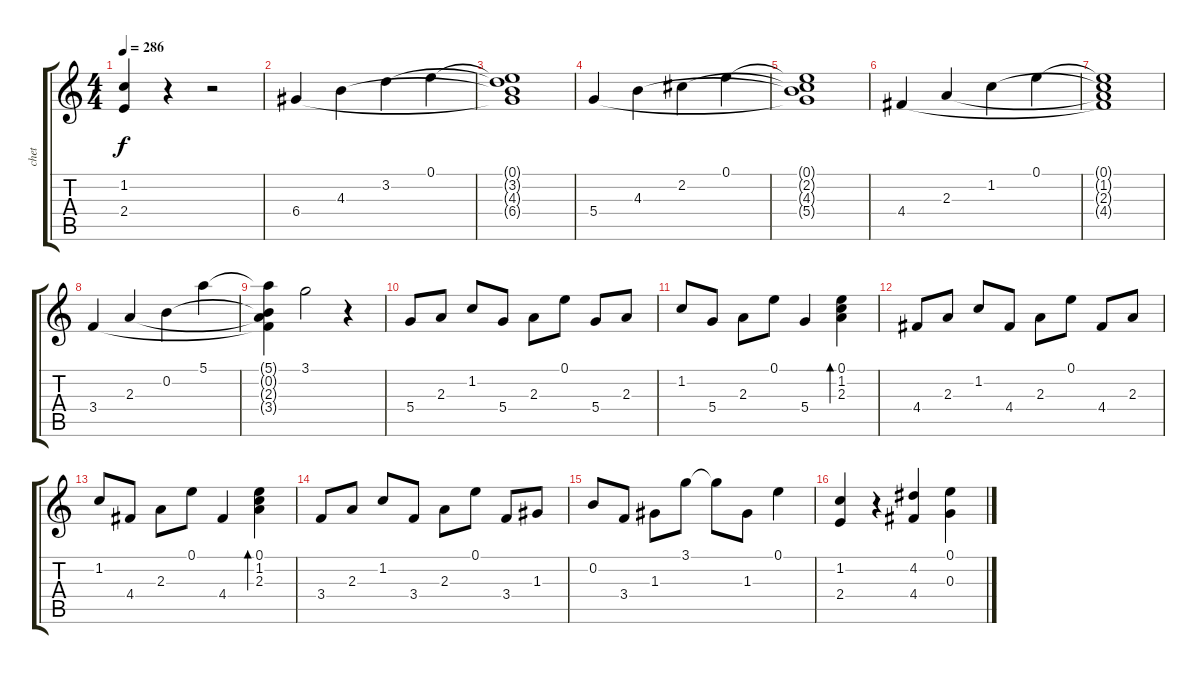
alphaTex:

\track ("chet" "chet") {instrument acousticguitarnylon}
\staff {score tabs}
\tuning (E4 B3 G3 D3 A2 E2) {hide}
\ts (4 4)
\tempo 286
\clef g2
\ks c
(1.2 2.4).4{dy f} r.4 r.2 |
6.4.4 4.3.4 3.2.4 0.1.4 |
(0.1{t} 3.2{t} 4.3{t} 6.4{t}).1 |
5.4.4 4.3.4 2.2.4 0.1.4 |
(0.1{t} 2.2{t} 4.3{t} 5.4{t}).1 |
4.4.4 2.3.4 1.2.4 0.1.4 |
(0.1{t} 1.2{t} 2.3{t} 4.4{t}).1 |
3.4.4 2.3.4 0.2.4 5.1.4 |
(5.1{t} 0.2{t} 2.3{t} 3.4{t}).4 3.1.2 r.4 |
5.4.8 2.3.8 1.2.8 5.4.8 2.3.8 0.1.8 5.4.8 2.3.8 |
1.2.8 5.4.8 2.3.8 0.1.8 5.4.4 (0.1 1.2 2.3).4{bd 240} |
4.4.8 2.3.8 1.2.8 4.4.8 2.3.8 0.1.8 4.4.8 2.3.8 |
1.2.8 4.4.8 2.3.8 0.1.8 4.4.4 (0.1 1.2 2.3).4{bd 240} |
3.4.8 2.3.8 1.2.8 3.4.8 2.3.8 0.1.8 3.4.8 1.3.8 |
0.2.8 3.4.8 1.3.8 3.1.8 3.1{t}.8 1.3.8 0.1.4 |
(1.2 2.4).4 r.4 (4.2 4.4).4 (0.1 0.3).4
